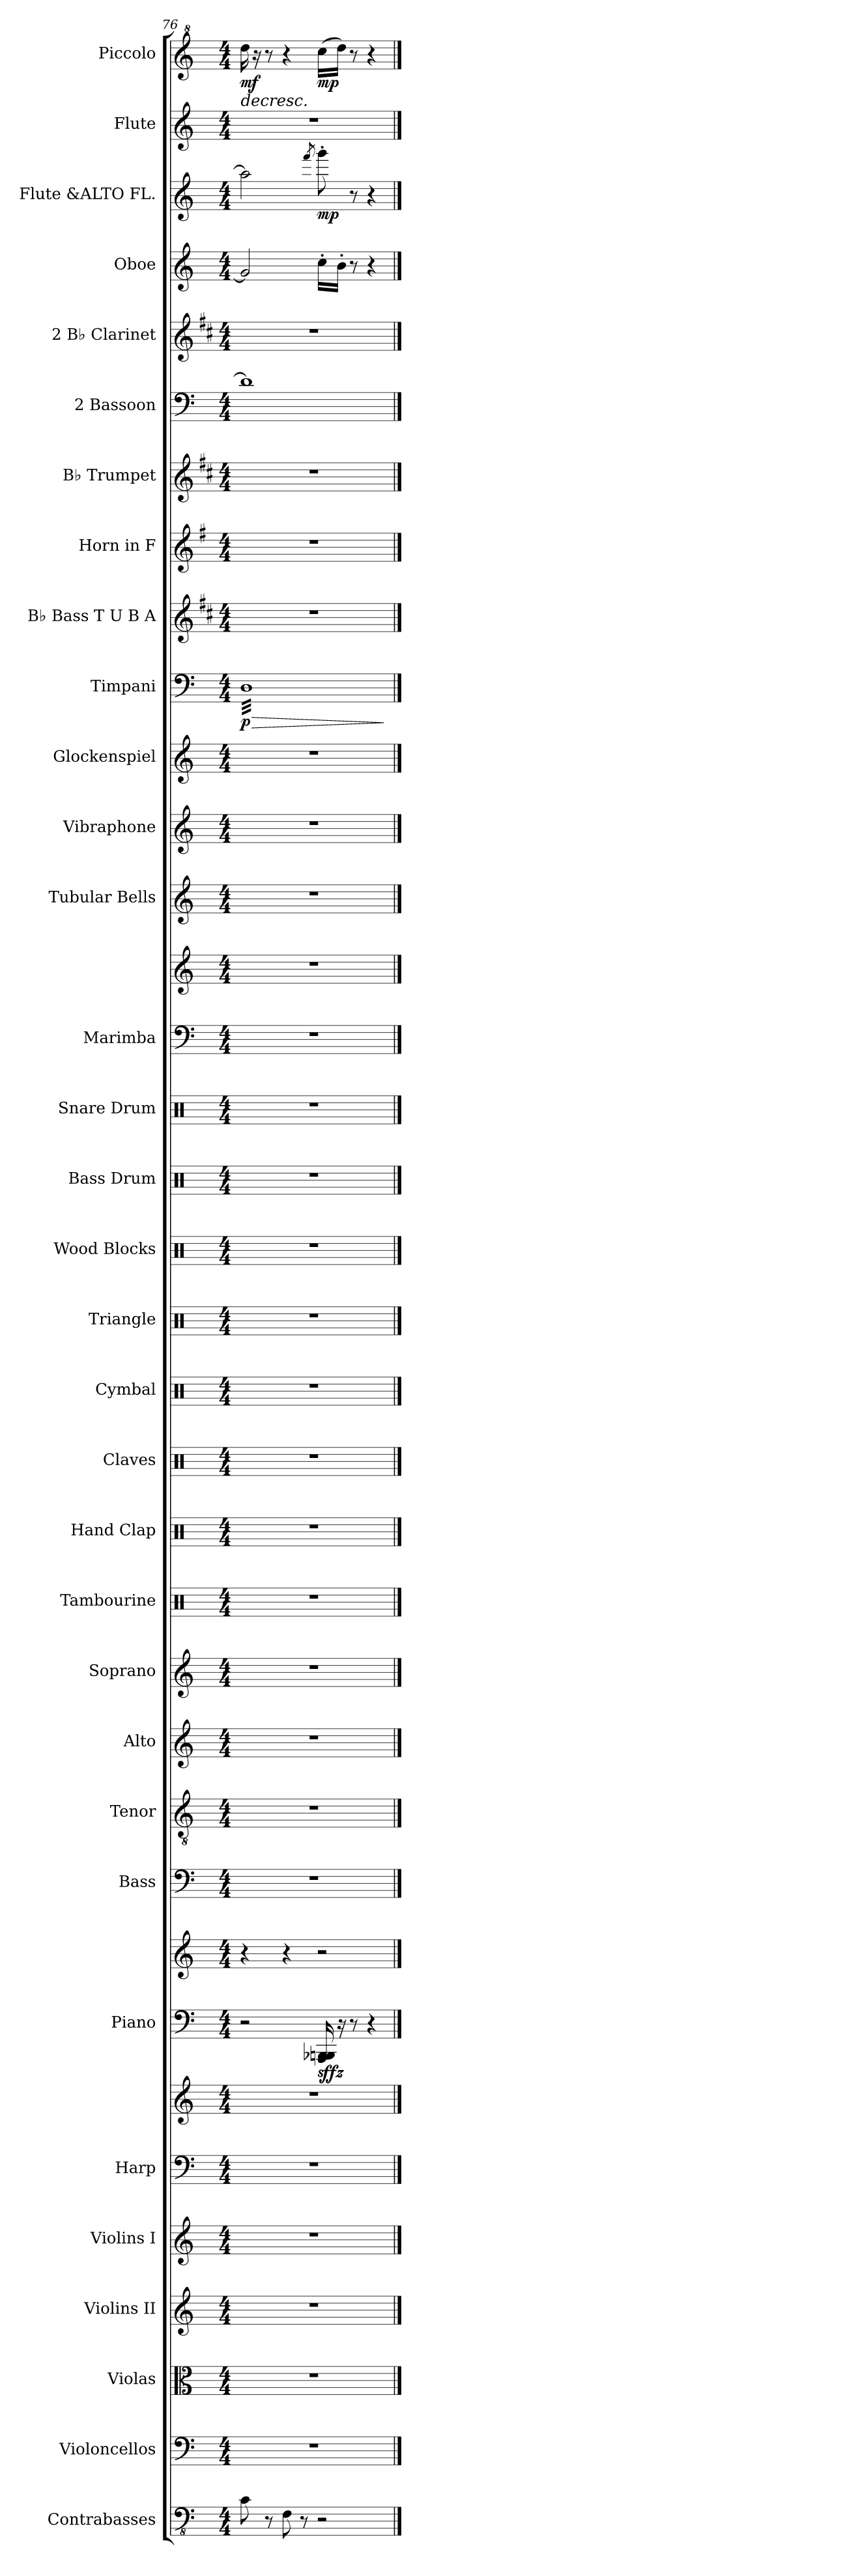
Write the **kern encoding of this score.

**kern	**kern	**kern	**kern	**kern	**kern	**kern	**kern	**kern	**dynam	**kern	**kern	**kern	**kern	**kern	**kern	**kern	**kern	**kern	**kern	**kern	**kern	**kern	**kern	**kern	**kern	**kern	**kern	**dynam	**kern	**kern	**kern	**kern	**kern	**kern	**kern	**dynam	**kern	**kern	**dynam
*part33	*part32	*part31	*part30	*part29	*part28	*part28	*part27	*part27	*part27	*part26	*part25	*part24	*part23	*part22	*part21	*part20	*part19	*part18	*part17	*part16	*part15	*part14	*part14	*part13	*part12	*part11	*part10	*part10	*part9	*part8	*part7	*part6	*part5	*part4	*part3	*part3	*part2	*part1	*part1
*staff36	*staff35	*staff34	*staff33	*staff32	*staff31	*staff30	*staff29	*staff28	*staff28/29	*staff27	*staff26	*staff25	*staff24	*staff23	*staff22	*staff21	*staff20	*staff19	*staff18	*staff17	*staff16	*staff15	*staff14	*staff13	*staff12	*staff11	*staff10	*staff10	*staff9	*staff8	*staff7	*staff6	*staff5	*staff4	*staff3	*staff3	*staff2	*staff1	*staff1
*I"Contrabasses	*I"Violoncellos	*I"Violas	*I"Violins  II	*I"Violins I	*I"Harp	*	*I"Piano	*	*	*I"Bass	*I"Tenor	*I"Alto	*I"Soprano	*I"Tambourine	*I"Hand Clap	*I"Claves	*I"Cymbal	*I"Triangle	*I"Wood Blocks	*I"Bass Drum	*I"Snare Drum	*I"Marimba	*	*I"Tubular Bells	*I"Vibraphone	*I"Glockenspiel	*I"Timpani	*	*I"B♭ Bass  T U B A	*I"Horn in F	*I"B♭ Trumpet	*I"2 Bassoon	*I"2 B♭ Clarinet	*I"Oboe	*I"Flute &amp;ALTO FL.	*	*I"Flute	*I"Piccolo	*
*I'Cbs.	*I'Vcs.	*I'Vlas.	*I'Vlns.  II	*I'Vlns. I	*I'Hrp.	*	*I'Pno.	*	*	*I'B.	*I'T.	*I'A.	*I'S.	*I'Tamb.	*I'Hd. Clp.	*I'Clv.	*I'Cym.	*I'Trgl.	*I'Wd. Bl.	*I'B. Dr.	*I'Sn. Dr.	*I'Mrm.	*	*I'Tu. Be.	*I'Vib.	*I'Glk.	*I'Timp.	*	*I'B♭ B. TU B A	*	*I'B♭ Tpt.	*I'2 Bsn.	*I'2 B♭ Cl.	*I'Ob.	*I'Fl.&amp; ALTO FL.	*	*I'Fl.	*I'Picc.	*
*clefFv4	*clefF4	*clefC3	*clefG2	*clefG2	*clefF4	*clefG2	*clefF4	*clefG2	*	*clefF4	*clefGv2	*clefG2	*clefG2	*clefX	*clefX	*clefX	*clefX	*clefX	*clefX	*clefX	*clefX	*clefF4	*clefG2	*clefG2	*clefG2	*clefG2	*clefF4	*	*clefG2	*clefG2	*clefG2	*clefF4	*clefG2	*clefG2	*clefG2	*	*clefG2	*clefG^2	*
*	*	*	*	*	*	*	*	*	*	*	*	*	*	*	*	*	*	*	*	*	*	*	*	*	*	*ITrd-14c-24	*	*	*ITrd1c2	*ITrd4c7	*ITrd1c2	*	*ITrd1c2	*	*	*	*	*ITrd-7c-12	*
*k[]	*k[]	*k[]	*k[]	*k[]	*k[]	*k[]	*k[]	*k[]	*	*k[]	*k[]	*k[]	*k[]	*k[]	*k[]	*k[]	*k[]	*k[]	*k[]	*k[]	*k[]	*k[]	*k[]	*k[]	*k[]	*k[]	*k[]	*	*k[]	*k[]	*k[]	*k[]	*k[]	*k[]	*k[]	*	*k[]	*k[]	*
*M4/4	*M4/4	*M4/4	*M4/4	*M4/4	*M4/4	*M4/4	*M4/4	*M4/4	*	*M4/4	*M4/4	*M4/4	*M4/4	*M4/4	*M4/4	*M4/4	*M4/4	*M4/4	*M4/4	*M4/4	*M4/4	*M4/4	*M4/4	*M4/4	*M4/4	*M4/4	*M4/4	*	*M4/4	*M4/4	*M4/4	*M4/4	*M4/4	*M4/4	*M4/4	*	*M4/4	*M4/4	*
=76	=76	=76	=76	=76	=76	=76	=76	=76	=76	=76	=76	=76	=76	=76	=76	=76	=76	=76	=76	=76	=76	=76	=76	=76	=76	=76	=76	=76	=76	=76	=76	=76	=76	=76	=76	=76	=76	=76	=76
!	!	!	!	!	!	!	!	!	!	!	!	!	!	!	!	!	!	!	!	!	!	!	!	!	!	!	!	!LO:HP:b	!	!	!	!	!	!	!	!	!	!	!LO:HP:b
!	!	!	!	!	!	!	!	!	!	!	!	!	!	!	!	!	!	!	!	!	!	!	!	!	!	!	!	!LO:DY:n=1:b	!	!	!	!	!	!	!	!	!	!	!LO:DY:n=1:b
*	*	*	*	*	*	*	*	*	*	*	*	*	*	*	*	*	*	*	*	*	*	*	*	*	*	*	*tremolo	*	*	*	*	*	*	*	*	*	*	*	*
8C\	1r	1r	1r	1r	1r	1r	2r	4r	.	1r	1r	1r	1r	1r	1r	1r	1r	1r	1r	1r	1r	1r	1r	1r	1r	1r	32DLLL	> p	1r	1r	1r	1d]	1r	2g/]	2aa\]	.	1r	16dddd\	> mf
.	.	.	.	.	.	.	.	.	.	.	.	.	.	.	.	.	.	.	.	.	.	.	.	.	.	.	32D	.	.	.	.	.	.	.	.	.	.	.	.
.	.	.	.	.	.	.	.	.	.	.	.	.	.	.	.	.	.	.	.	.	.	.	.	.	.	.	32D	.	.	.	.	.	.	.	.	.	.	16r	.
.	.	.	.	.	.	.	.	.	.	.	.	.	.	.	.	.	.	.	.	.	.	.	.	.	.	.	32D	.	.	.	.	.	.	.	.	.	.	.	.
8r	.	.	.	.	.	.	.	.	.	.	.	.	.	.	.	.	.	.	.	.	.	.	.	.	.	.	32D	.	.	.	.	.	.	.	.	.	.	8r	.
.	.	.	.	.	.	.	.	.	.	.	.	.	.	.	.	.	.	.	.	.	.	.	.	.	.	.	32D	.	.	.	.	.	.	.	.	.	.	.	.
.	.	.	.	.	.	.	.	.	.	.	.	.	.	.	.	.	.	.	.	.	.	.	.	.	.	.	32D	.	.	.	.	.	.	.	.	.	.	.	.
.	.	.	.	.	.	.	.	.	.	.	.	.	.	.	.	.	.	.	.	.	.	.	.	.	.	.	32D	.	.	.	.	.	.	.	.	.	.	.	.
8FF\	.	.	.	.	.	.	.	4r	.	.	.	.	.	.	.	.	.	.	.	.	.	.	.	.	.	.	32D	.	.	.	.	.	.	.	.	.	.	4r	.
.	.	.	.	.	.	.	.	.	.	.	.	.	.	.	.	.	.	.	.	.	.	.	.	.	.	.	32D	.	.	.	.	.	.	.	.	.	.	.	.
.	.	.	.	.	.	.	.	.	.	.	.	.	.	.	.	.	.	.	.	.	.	.	.	.	.	.	32D	.	.	.	.	.	.	.	.	.	.	.	.
.	.	.	.	.	.	.	.	.	.	.	.	.	.	.	.	.	.	.	.	.	.	.	.	.	.	.	32D	.	.	.	.	.	.	.	.	.	.	.	.
8r	.	.	.	.	.	.	.	.	.	.	.	.	.	.	.	.	.	.	.	.	.	.	.	.	.	.	32D	.	.	.	.	.	.	.	.	.	.	.	.
.	.	.	.	.	.	.	.	.	.	.	.	.	.	.	.	.	.	.	.	.	.	.	.	.	.	.	32D	.	.	.	.	.	.	.	.	.	.	.	.
.	.	.	.	.	.	.	.	.	.	.	.	.	.	.	.	.	.	.	.	.	.	.	.	.	.	.	32D	.	.	.	.	.	.	.	.	.	.	.	.
.	.	.	.	.	.	.	.	.	.	.	.	.	.	.	.	.	.	.	.	.	.	.	.	.	.	.	32D	.	.	.	.	.	.	.	.	.	.	.	.
.	.	.	.	.	.	.	.	.	.	.	.	.	.	.	.	.	.	.	.	.	.	.	.	.	.	.	.	.	.	.	.	.	.	.	8qfff/	.	.	.	.
!	!	!	!	!	!	!	!	!	!LO:DY:b=2	!	!	!	!	!	!	!	!	!	!	!	!	!	!	!	!	!	!	!	!	!	!	!	!	!	!	!LO:DY:b	!	!	!LO:DY:n=2:b
2r	.	.	.	.	.	.	16AAA/ 16BBB-X/ 16BBBn/	2r	sffz	.	.	.	.	.	.	.	.	.	.	.	.	.	.	.	.	.	32D	.	.	.	.	.	.	16cc'\LL	8ggg'\	mp	.	(16cccc\LL	mp
.	.	.	.	.	.	.	.	.	.	.	.	.	.	.	.	.	.	.	.	.	.	.	.	.	.	.	32D	.	.	.	.	.	.	.	.	.	.	.	.
.	.	.	.	.	.	.	16r	.	.	.	.	.	.	.	.	.	.	.	.	.	.	.	.	.	.	.	32D	.	.	.	.	.	.	16b'\JJ	.	.	.	16dddd\JJ)	.
.	.	.	.	.	.	.	.	.	.	.	.	.	.	.	.	.	.	.	.	.	.	.	.	.	.	.	32D	.	.	.	.	.	.	.	.	.	.	.	.
.	.	.	.	.	.	.	8r	.	.	.	.	.	.	.	.	.	.	.	.	.	.	.	.	.	.	.	32D	.	.	.	.	.	.	8r	8r	.	.	8r	.
.	.	.	.	.	.	.	.	.	.	.	.	.	.	.	.	.	.	.	.	.	.	.	.	.	.	.	32D	.	.	.	.	.	.	.	.	.	.	.	.
.	.	.	.	.	.	.	.	.	.	.	.	.	.	.	.	.	.	.	.	.	.	.	.	.	.	.	32D	.	.	.	.	.	.	.	.	.	.	.	.
.	.	.	.	.	.	.	.	.	.	.	.	.	.	.	.	.	.	.	.	.	.	.	.	.	.	.	32D	.	.	.	.	.	.	.	.	.	.	.	.
.	.	.	.	.	.	.	4r	.	.	.	.	.	.	.	.	.	.	.	.	.	.	.	.	.	.	.	32D	.	.	.	.	.	.	4r	4r	.	.	4r	.
.	.	.	.	.	.	.	.	.	.	.	.	.	.	.	.	.	.	.	.	.	.	.	.	.	.	.	32D	.	.	.	.	.	.	.	.	.	.	.	.
.	.	.	.	.	.	.	.	.	.	.	.	.	.	.	.	.	.	.	.	.	.	.	.	.	.	.	32D	.	.	.	.	.	.	.	.	.	.	.	.
.	.	.	.	.	.	.	.	.	.	.	.	.	.	.	.	.	.	.	.	.	.	.	.	.	.	.	32D	.	.	.	.	.	.	.	.	.	.	.	.
.	.	.	.	.	.	.	.	.	.	.	.	.	.	.	.	.	.	.	.	.	.	.	.	.	.	.	32D	.	.	.	.	.	.	.	.	.	.	.	.
.	.	.	.	.	.	.	.	.	.	.	.	.	.	.	.	.	.	.	.	.	.	.	.	.	.	.	32D	.	.	.	.	.	.	.	.	.	.	.	.
.	.	.	.	.	.	.	.	.	.	.	.	.	.	.	.	.	.	.	.	.	.	.	.	.	.	.	32D	.	.	.	.	.	.	.	.	.	.	.	.
.	.	.	.	.	.	.	.	.	.	.	.	.	.	.	.	.	.	.	.	.	.	.	.	.	.	.	32DJJJ	.	.	.	.	.	.	.	.	.	.	.	.
*	*	*	*	*	*	*	*	*	*	*	*	*	*	*	*	*	*	*	*	*	*	*	*	*	*	*	*Xtremolo	*	*	*	*	*	*	*	*	*	*	*	*
.	.	.	.	.	.	.	.	.	.	.	.	.	.	.	.	.	.	.	.	.	.	.	.	.	.	.	.	]	.	.	.	.	.	.	.	.	.	.	]
==	==	==	==	==	==	==	==	==	==	==	==	==	==	==	==	==	==	==	==	==	==	==	==	==	==	==	==	==	==	==	==	==	==	==	==	==	==	==	==
*-	*-	*-	*-	*-	*-	*-	*-	*-	*-	*-	*-	*-	*-	*-	*-	*-	*-	*-	*-	*-	*-	*-	*-	*-	*-	*-	*-	*-	*-	*-	*-	*-	*-	*-	*-	*-	*-	*-	*-
